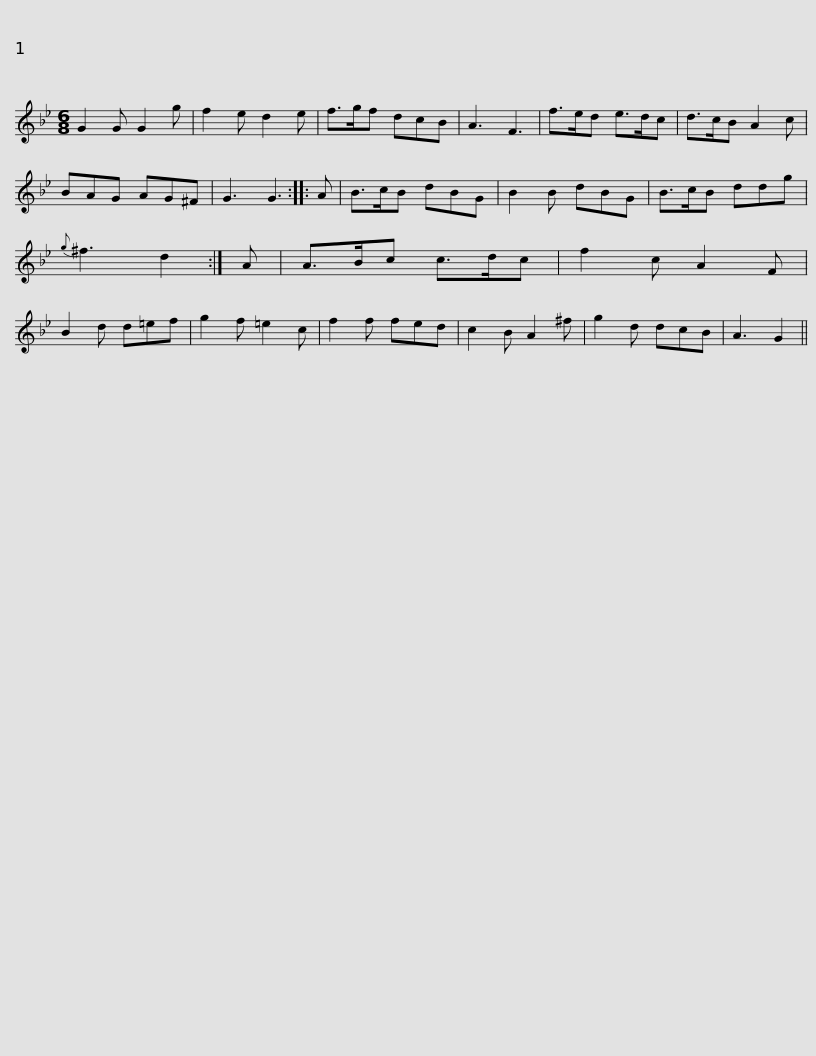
X:1
L:1/8
M:6/8
I:linebreak $
K:Gmin
V:1 treble
V:1
 G2 G G2 g | f2 e d2 e | f>gf dcB | A3 F3 | f>ed e>dc | %5
 d>cB A2 c | BAG AG^F | G3 G3 :: A |$ B>cB dBG | %10
 B2 B dBG | B>cB ddg |{g} ^f3 d2 :| A | A>Bc c>dc | %15
 f2 c A2 F | B2 d d=ef |$ g2 f =e2 c | f2 f fed | c2 B A2 ^f | %20
 g2 d dcB | A3 G2 || %22
